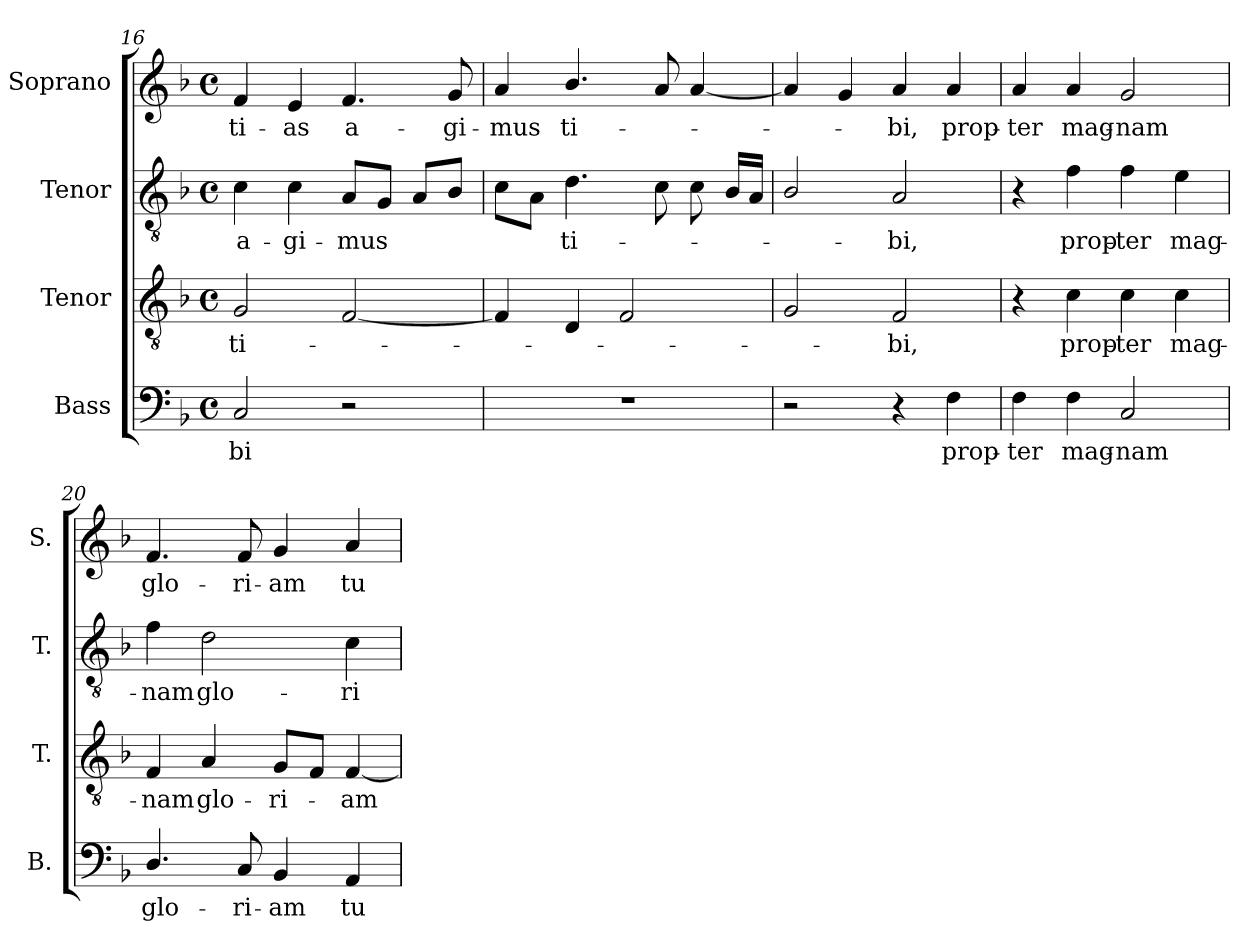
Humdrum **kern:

**kern	**text	**kern	**text	**kern	**text	**kern	**text
*part4	*part4	*part3	*part3	*part2	*part2	*part1	*part1
*staff4	*staff4	*staff3	*staff3	*staff2	*staff2	*staff1	*staff1
*I"Bass	*	*I"Tenor	*	*I"Tenor	*	*I"Soprano	*
*I'B.	*	*I'T.	*	*I'T.	*	*I'S.	*
*clefF4	*	*clefGv2	*	*clefGv2	*	*clefG2	*
*	*	*ITrd7c12	*	*ITrd7c12	*	*	*
*k[b-]	*	*k[b-]	*	*k[b-]	*	*k[b-]	*
*F:	*	*F:	*	*F:	*	*F:	*
*M4/4	*	*M4/4	*	*M4/4	*	*M4/4	*
*met(c)	*	*met(c)	*	*met(c)	*	*met(c)	*
=16	=16	=16	=16	=16	=16	=16	=16
!	!LO:LY:b:color=#000000	!	!	!	!	!	!
!	!	!	!LO:LY:b:color=#000000	!	!	!	!
!	!	!	!	!	!LO:LY:b:color=#000000	!	!
!	!	!	!	!	!	!	!LO:LY:b:color=#000000
2Ci/	-bi	2GGi/	ti-	4Ci\	a-	4fi/	-ti-
!	!	!	!	!	!LO:LY:b:color=#000000	!	!
!	!	!	!	!	!	!	!LO:LY:b:color=#000000
.	.	.	.	4Ci\	-gi-	4ei/	-as
!	!	!	!	!	!LO:LY:b:color=#000000	!	!
!	!	!	!	!	!	!	!LO:LY:b:color=#000000
2r	.	[2FFi/	.	8AAi/L	-mus	4.fi/	a-
.	.	.	.	8GGi/J	.	.	.
.	.	.	.	8AAi/L	.	.	.
!	!	!	!	!	!	!	!LO:LY:b:color=#000000
.	.	.	.	8BB-i/J	.	8gi/	-gi-
=17	=17	=17	=17	=17	=17	=17	=17
!	!	!	!	!	!	!	!LO:LY:b:color=#000000
1r	.	4FFi/]	.	8Ci\L	.	4ai/	-mus
.	.	.	.	8AAi\J	.	.	.
!	!	!	!	!	!LO:LY:b:color=#000000	!	!
!	!	!	!	!	!	!	!LO:LY:b:color=#000000
.	.	4DDi/	.	4.Di\	ti-	4.b-i/	ti-
.	.	2FFi/	.	.	.	.	.
.	.	.	.	8Ci\	.	8ai/	.
.	.	.	.	8Ci\	.	[4ai/	.
.	.	.	.	16BB-i/LL	.	.	.
.	.	.	.	16AAi/JJ	.	.	.
=18	=18	=18	=18	=18	=18	=18	=18
2r	.	2GGi/	.	2BB-i/	.	4ai/]	.
.	.	.	.	.	.	4gi/	.
!	!	!	!LO:LY:b:color=#000000	!	!	!	!
!	!	!	!	!	!LO:LY:b:color=#000000	!	!
!	!	!	!	!	!	!	!LO:LY:b:color=#000000
4r	.	2FFi/	-bi,	2AAi/	-bi,	4ai/	-bi,
!	!LO:LY:b:color=#000000	!	!	!	!	!	!
!	!	!	!	!	!	!	!LO:LY:b:color=#000000
4Fi\	prop-	.	.	.	.	4ai/	prop-
!!LO:PB:g=z
=19	=19	=19	=19	=19	=19	=19	=19
!	!LO:LY:b:color=#000000	!	!	!	!	!	!
!	!	!	!	!	!	!	!LO:LY:b:color=#000000
4Fi\	-ter	4r	.	4r	.	4ai/	-ter
!	!LO:LY:b:color=#000000	!	!	!	!	!	!
!	!	!	!LO:LY:b:color=#000000	!	!	!	!
!	!	!	!	!	!LO:LY:b:color=#000000	!	!
!	!	!	!	!	!	!	!LO:LY:b:color=#000000
4Fi\	mag-	4Ci\	prop-	4Fi\	prop-	4ai/	mag-
!	!LO:LY:b:color=#000000	!	!	!	!	!	!
!	!	!	!LO:LY:b:color=#000000	!	!	!	!
!	!	!	!	!	!LO:LY:b:color=#000000	!	!
!	!	!	!	!	!	!	!LO:LY:b:color=#000000
2Ci/	-nam	4Ci\	-ter	4Fi\	-ter	2gi/	-nam
!	!	!	!LO:LY:b:color=#000000	!	!	!	!
!	!	!	!	!	!LO:LY:b:color=#000000	!	!
.	.	4Ci\	mag-	4Ei\	mag-	.	.
=20	=20	=20	=20	=20	=20	=20	=20
!	!LO:LY:b:color=#000000	!	!	!	!	!	!
!	!	!	!LO:LY:b:color=#000000	!	!	!	!
!	!	!	!	!	!LO:LY:b:color=#000000	!	!
!	!	!	!	!	!	!	!LO:LY:b:color=#000000
4.Di/	glo-	4FFi/	-nam	4Fi\	-nam	4.fi/	glo-
!	!	!	!LO:LY:b:color=#000000	!	!	!	!
!	!	!	!	!	!LO:LY:b:color=#000000	!	!
.	.	4AAi/	glo-	2Di\	glo-	.	.
!	!LO:LY:b:color=#000000	!	!	!	!	!	!
!	!	!	!	!	!	!	!LO:LY:b:color=#000000
8Ci/	-ri-	.	.	.	.	8fi/	-ri-
!	!LO:LY:b:color=#000000	!	!	!	!	!	!
!	!	!	!LO:LY:b:color=#000000	!	!	!	!
!	!	!	!	!	!	!	!LO:LY:b:color=#000000
4BB-i/	-am	8GGi/L	-ri-	.	.	4gi/	-am
.	.	8FFi/J	.	.	.	.	.
!	!LO:LY:b:color=#000000	!	!	!	!	!	!
!	!	!	!LO:LY:b:color=#000000	!	!	!	!
!	!	!	!	!	!LO:LY:b:color=#000000	!	!
!	!	!	!	!	!	!	!LO:LY:b:color=#000000
4AAi/	tu-	[4FFi/	-am	4Ci\	-ri-	4ai/	tu-
=	=	=	=	=	=	=	=
*-	*-	*-	*-	*-	*-	*-	*-
